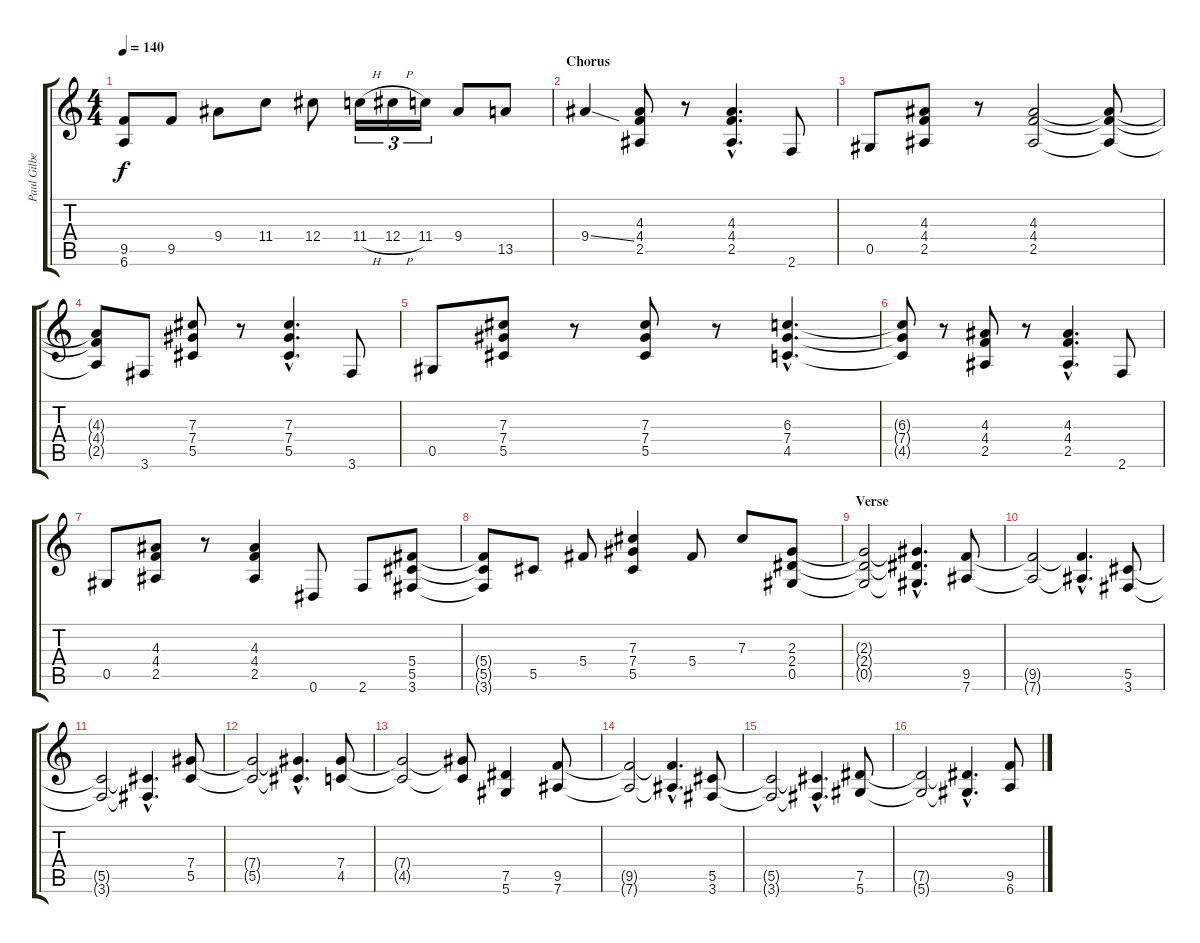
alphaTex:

\track ("Paul Gilbert" "Paul Gilbe") {instrument distortionguitar}
\staff {score tabs}
\tuning (Eb4 Bb3 Gb3 Db3 Ab2 Eb2) {hide}
\ts (4 4)
\tempo 140
\clef g2
\ks c
(9.5{t} 6.6{t}).8{dy f} 9.5.8 9.4.8 11.4.8 12.4.8 11.4{h}.16{tu (3 2)} 12.4{h}.16{tu (3 2)} 11.4.16{tu (3 2)} 9.4.8 13.5.8 |
\section ("" "Chorus")
9.4{ss}.4 (4.3 4.4 2.5).8 r.8 (4.3{hac} 4.4{hac} 2.5{hac}).4{d} 2.6.8 |
0.5.8 (4.3 4.4 2.5).8 r.8 (4.3 4.4 2.5).2 (4.3{t} 4.4{t} 2.5{t}).8 |
(4.3{t} 4.4{t} 2.5{t}).8 3.6.8 (7.3 7.4 5.5).8 r.8 (7.3{hac} 7.4{hac} 5.5{hac}).4{d} 3.6.8 |
0.5.8 (7.3 7.4 5.5).8 r.8 (7.3 7.4 5.5).8 r.8 (6.3{hac} 7.4{hac} 4.5{hac}).4{d} |
(6.3{t} 7.4{t} 4.5{t}).8 r.8 (4.3 4.4 2.5).8 r.8 (4.3{hac} 4.4{hac} 2.5{hac}).4{d} 2.6.8 |
0.5.8 (4.3 4.4 2.5).8 r.8 (4.3 4.4 2.5).4 0.6.8 2.6.8 (5.4 5.5 3.6).8 |
(5.4{t} 5.5{t} 3.6{t}).8 5.5.8 5.4.8 (7.3 7.4 5.5).4 5.4.8 7.3.8 (2.3 2.4 0.5).8 |
\section ("" "Verse")
(2.3{t} 2.4{t} 0.5{t}).2 (2.3{hac t} 2.4{hac t} 0.5{hac t}).4{d} (9.5 7.6).8 |
(9.5{t} 7.6{t}).2 (9.5{hac t} 7.6{hac t}).4{d} (5.5 3.6).8 |
(5.5{t} 3.6{t}).2 (5.5{hac t} 3.6{hac t}).4{d} (7.4 5.5).8 |
(7.4{t} 5.5{t}).2 (7.4{hac t} 5.5{hac t}).4{d} (7.4 4.5).8 |
(7.4{t} 4.5{t}).2 (7.4{t} 4.5{t}).8 (7.5 5.6).4 (9.5 7.6).8 |
(9.5{t} 7.6{t}).2 (9.5{hac t} 7.6{hac t}).4{d} (5.5 3.6).8 |
(5.5{t} 3.6{t}).2 (5.5{hac t} 3.6{hac t}).4{d} (7.5 5.6).8 |
(7.5{t} 5.6{t}).2 (7.5{hac t} 5.6{hac t}).4{d} (9.5 6.6).8
